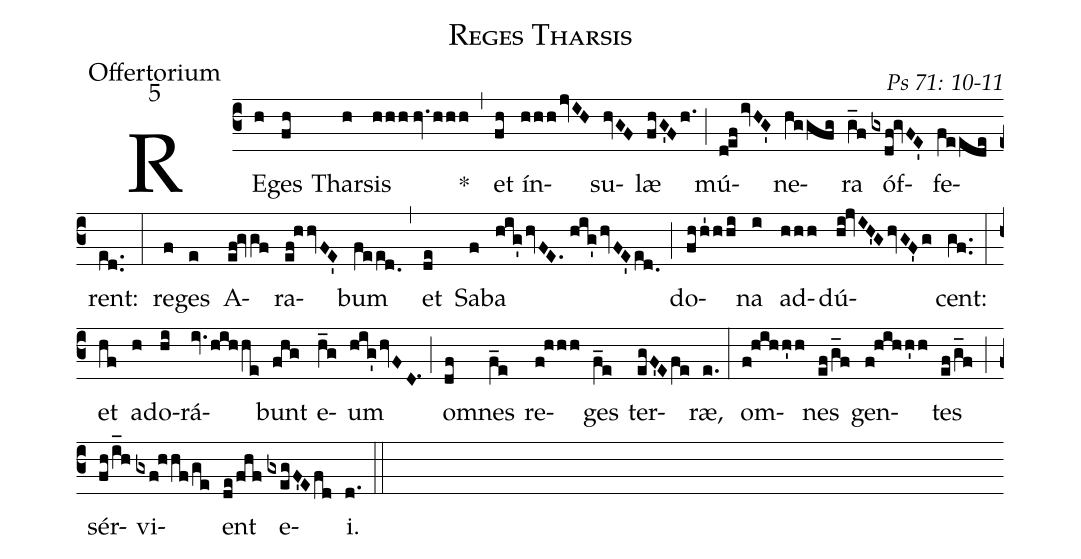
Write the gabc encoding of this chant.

name: Reges Tharsis;
office-part: Offertorium;
mode: 5;
commentary: Ps 71: 10-11;
%%
(c3) RE(h)ges(fh) Thar(h)sis(hhh//hv.hhh) *(,) et(fh) ín(hhhjvIH)su(hvGF)læ(fhG'Fh.) (;) mú(defivHG')ne(hggfg)ra(g_f) óf(gxdf!gvFE')fe(feede)rent:(ed..) (:)
re(f)ges(e) A(ef!gvgf)ra(ef!hhvFE')bum(feed.0) (,) et(de) Sa(f)ba(hig'hvFE.//hig'hvFE'ed.0) (;) do(fhh'1hhi)na(i) ad(hhh)dú(hi!jvIH'GhvGF'g)cent:(gf..) (:)
et(hf) ad(h)o(hi)rá(iv.hihhe)bunt(fhg) e(h_g)um(hig'hvFD.1) (;) om(df)nes(f_e) re(f!hhh)ges(f_e) ter(egF'Efe)ræ,(e.) (:)
om(f!hihh'h)nes(ef/g_f) gen(f!hihh'h)tes(ef/g_f) (;) sér(fh/i_h)vi(gxf!hhf/ge)ent(de/fhf) e(gxegF'Efd)i.(d.) (::)
